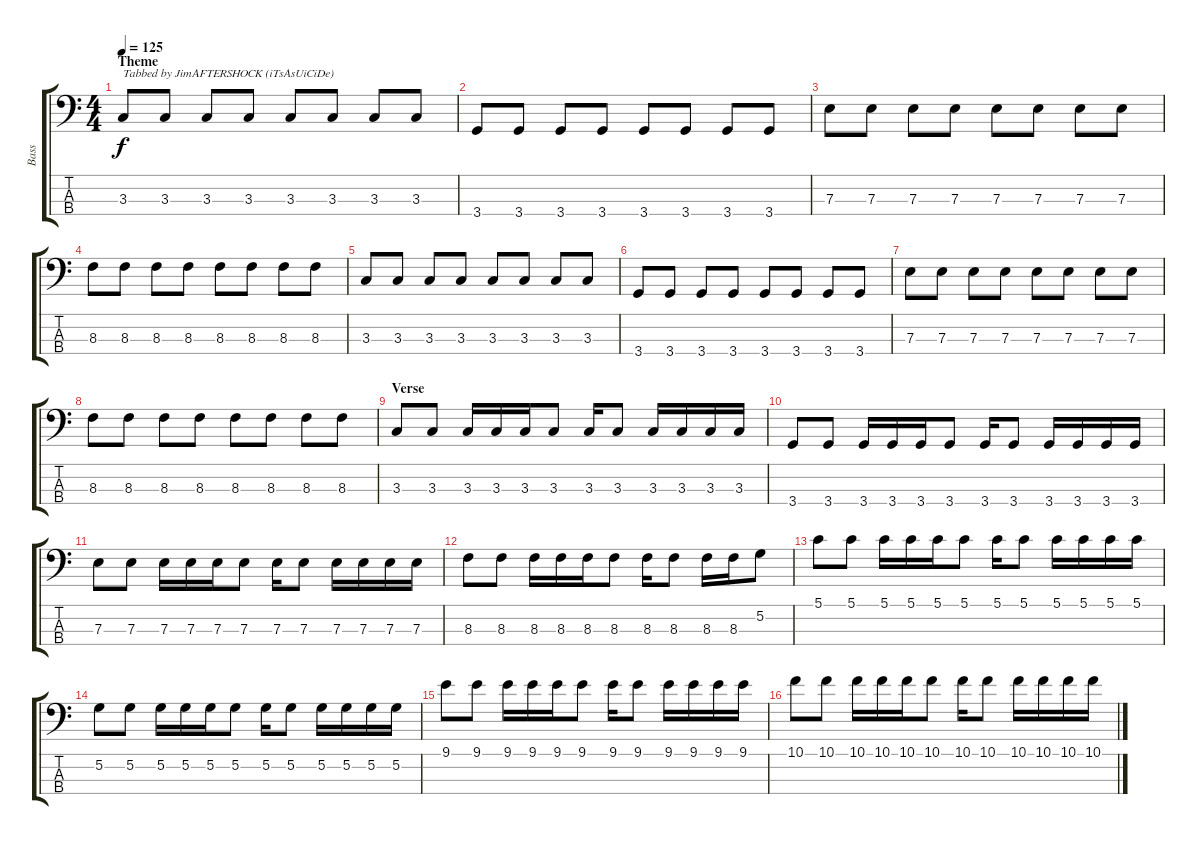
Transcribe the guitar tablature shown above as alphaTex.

\track ("Bass" "Bass") {instrument electricbasspick}
\staff {score tabs}
\tuning (G2 D2 A1 E1) {hide}
\ts (4 4)
\section ("" "Theme")
\tempo 125
\clef f4
\ks c
3.3.8{txt "Tabbed by JimAFTERSHOCK (iTsAsUiCiDe)" dy f instrument electricbasspick} 3.3.8 3.3.8 3.3.8 3.3.8 3.3.8 3.3.8 3.3.8 |
3.4.8 3.4.8 3.4.8 3.4.8 3.4.8 3.4.8 3.4.8 3.4.8 |
7.3.8 7.3.8 7.3.8 7.3.8 7.3.8 7.3.8 7.3.8 7.3.8 |
8.3.8 8.3.8 8.3.8 8.3.8 8.3.8 8.3.8 8.3.8 8.3.8 |
3.3.8 3.3.8 3.3.8 3.3.8 3.3.8 3.3.8 3.3.8 3.3.8 |
3.4.8 3.4.8 3.4.8 3.4.8 3.4.8 3.4.8 3.4.8 3.4.8 |
7.3.8 7.3.8 7.3.8 7.3.8 7.3.8 7.3.8 7.3.8 7.3.8 |
8.3.8 8.3.8 8.3.8 8.3.8 8.3.8 8.3.8 8.3.8 8.3.8 |
\section ("" "Verse ")
3.3.8 3.3.8 3.3.16 3.3.16 3.3.16 3.3.8 3.3.16 3.3.8 3.3.16 3.3.16 3.3.16 3.3.16 |
3.4.8 3.4.8 3.4.16 3.4.16 3.4.16 3.4.8 3.4.16 3.4.8 3.4.16 3.4.16 3.4.16 3.4.16 |
7.3.8 7.3.8 7.3.16 7.3.16 7.3.16 7.3.8 7.3.16 7.3.8 7.3.16 7.3.16 7.3.16 7.3.16 |
8.3.8 8.3.8 8.3.16 8.3.16 8.3.16 8.3.8 8.3.16 8.3.8 8.3.16 8.3.16 5.2.8 |
5.1.8 5.1.8 5.1.16 5.1.16 5.1.16 5.1.8 5.1.16 5.1.8 5.1.16 5.1.16 5.1.16 5.1.16 |
5.2.8 5.2.8 5.2.16 5.2.16 5.2.16 5.2.8 5.2.16 5.2.8 5.2.16 5.2.16 5.2.16 5.2.16 |
9.1.8 9.1.8 9.1.16 9.1.16 9.1.16 9.1.8 9.1.16 9.1.8 9.1.16 9.1.16 9.1.16 9.1.16 |
10.1.8 10.1.8 10.1.16 10.1.16 10.1.16 10.1.8 10.1.16 10.1.8 10.1.16 10.1.16 10.1.16 10.1.16
